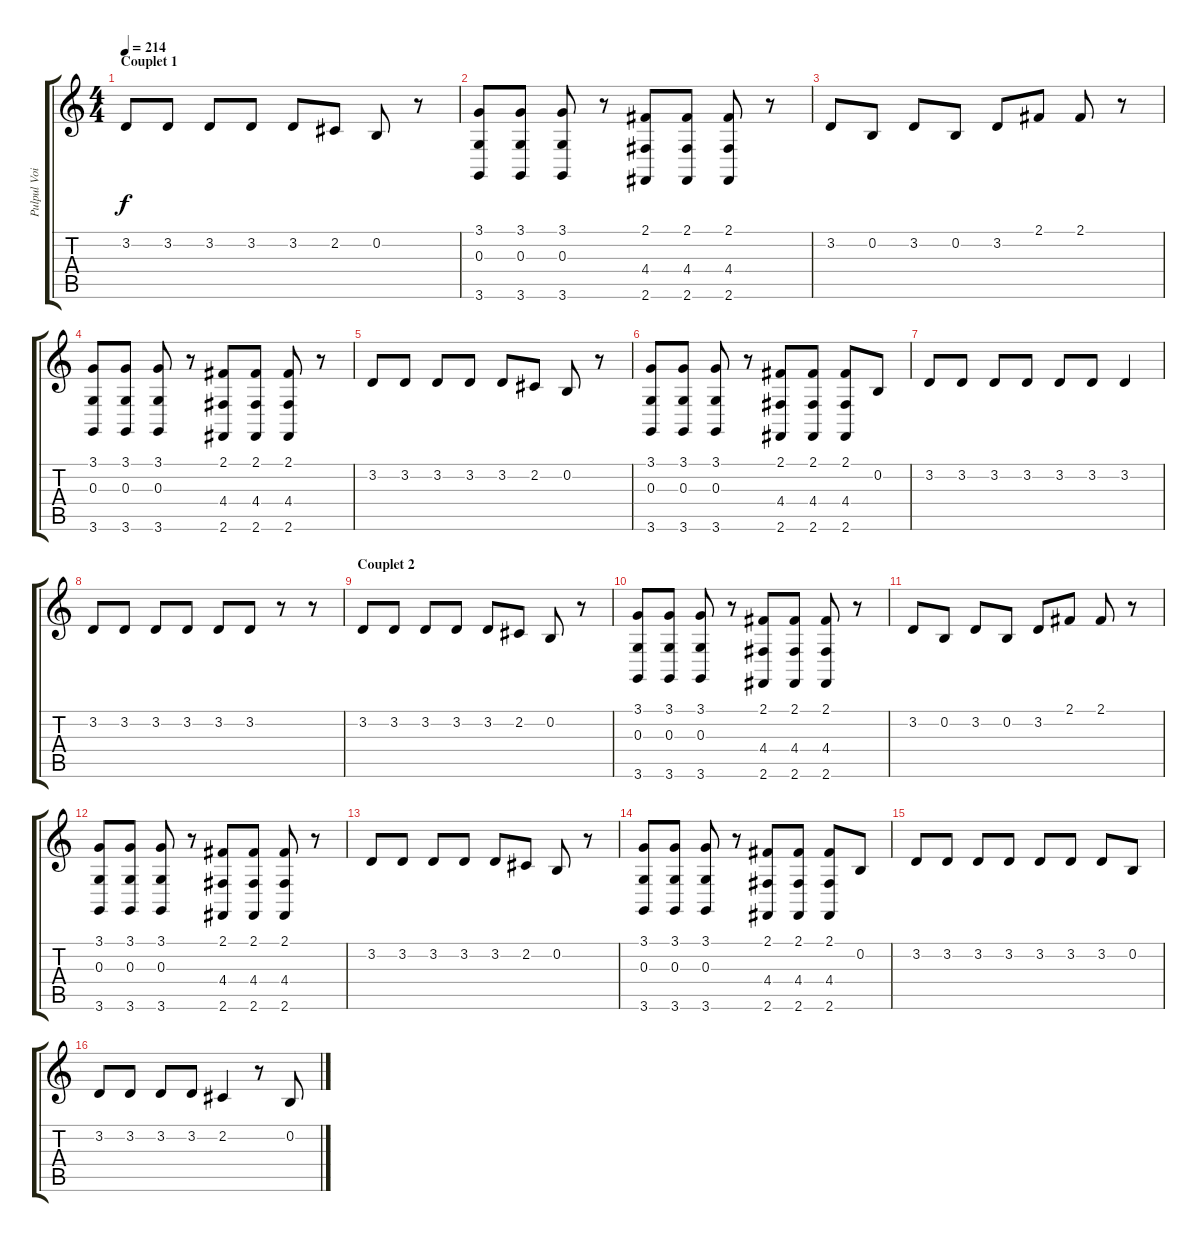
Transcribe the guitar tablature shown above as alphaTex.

\track ("Pulpul Voix" "Pulpul Voi") {instrument clarinet}
\staff {score tabs}
\tuning (E4 B3 G3 D3 A2 E2) {hide}
\ts (4 4)
\section ("" "Couplet 1")
\tempo 214
\clef g2
\ks c
3.2.8{dy f instrument clarinet} 3.2.8 3.2.8 3.2.8 3.2.8 2.2.8 0.2.8 r.8 |
(3.1 0.3 3.6).8 (3.1 0.3 3.6).8 (3.1 0.3 3.6).8 r.8 (2.1 4.4 2.6).8 (2.1 4.4 2.6).8 (2.1 4.4 2.6).8 r.8 |
3.2.8 0.2.8 3.2.8 0.2.8 3.2.8 2.1.8 2.1.8 r.8 |
(3.1 0.3 3.6).8 (3.1 0.3 3.6).8 (3.1 0.3 3.6).8 r.8 (2.1 4.4 2.6).8 (2.1 4.4 2.6).8 (2.1 4.4 2.6).8 r.8 |
3.2.8 3.2.8 3.2.8 3.2.8 3.2.8 2.2.8 0.2.8 r.8 |
(3.1 0.3 3.6).8 (3.1 0.3 3.6).8 (3.1 0.3 3.6).8 r.8 (2.1 4.4 2.6).8 (2.1 4.4 2.6).8 (2.1 4.4 2.6).8 0.2.8 |
3.2.8 3.2.8 3.2.8 3.2.8 3.2.8 3.2.8 3.2.4 |
3.2.8 3.2.8 3.2.8 3.2.8 3.2.8 3.2.8 r.8 r.8 |
\section ("" "Couplet 2")
3.2.8 3.2.8 3.2.8 3.2.8 3.2.8 2.2.8 0.2.8 r.8 |
(3.1 0.3 3.6).8 (3.1 0.3 3.6).8 (3.1 0.3 3.6).8 r.8 (2.1 4.4 2.6).8 (2.1 4.4 2.6).8 (2.1 4.4 2.6).8 r.8 |
3.2.8 0.2.8 3.2.8 0.2.8 3.2.8 2.1.8 2.1.8 r.8 |
(3.1 0.3 3.6).8 (3.1 0.3 3.6).8 (3.1 0.3 3.6).8 r.8 (2.1 4.4 2.6).8 (2.1 4.4 2.6).8 (2.1 4.4 2.6).8 r.8 |
3.2.8 3.2.8 3.2.8 3.2.8 3.2.8 2.2.8 0.2.8 r.8 |
(3.1 0.3 3.6).8 (3.1 0.3 3.6).8 (3.1 0.3 3.6).8 r.8 (2.1 4.4 2.6).8 (2.1 4.4 2.6).8 (2.1 4.4 2.6).8 0.2.8 |
3.2.8 3.2.8 3.2.8 3.2.8 3.2.8 3.2.8 3.2.8 0.2.8 |
3.2.8 3.2.8 3.2.8 3.2.8 2.2.4 r.8 0.2.8
